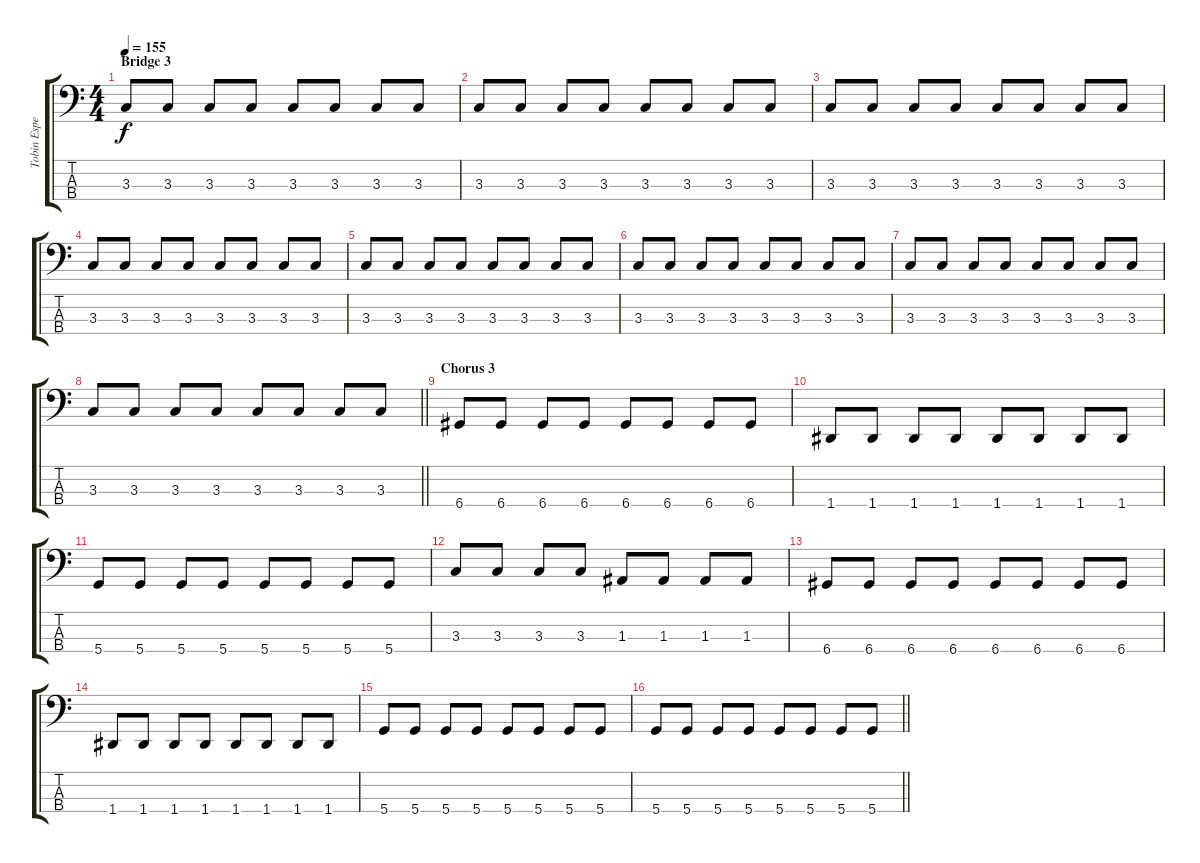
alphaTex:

\track ("Tobin Esperance (Bass Guitar)" "Tobin Espe") {instrument electricbassfinger}
\staff {score tabs}
\tuning (G2 D2 A1 D1) {hide}
\ts (4 4)
\section ("" "Bridge 3")
\tempo 155
\clef f4
\ks c
3.3.8{dy f} 3.3.8 3.3.8 3.3.8 3.3.8 3.3.8 3.3.8 3.3.8 |
3.3.8 3.3.8 3.3.8 3.3.8 3.3.8 3.3.8 3.3.8 3.3.8 |
3.3.8 3.3.8 3.3.8 3.3.8 3.3.8 3.3.8 3.3.8 3.3.8 |
3.3.8 3.3.8 3.3.8 3.3.8 3.3.8 3.3.8 3.3.8 3.3.8 |
3.3.8 3.3.8 3.3.8 3.3.8 3.3.8 3.3.8 3.3.8 3.3.8 |
3.3.8 3.3.8 3.3.8 3.3.8 3.3.8 3.3.8 3.3.8 3.3.8 |
3.3.8 3.3.8 3.3.8 3.3.8 3.3.8 3.3.8 3.3.8 3.3.8 |
\barLineRight lightlight
3.3.8 3.3.8 3.3.8 3.3.8 3.3.8 3.3.8 3.3.8 3.3.8 |
\section ("" "Chorus 3")
6.4.8 6.4.8 6.4.8 6.4.8 6.4.8 6.4.8 6.4.8 6.4.8 |
1.4.8 1.4.8 1.4.8 1.4.8 1.4.8 1.4.8 1.4.8 1.4.8 |
5.4.8 5.4.8 5.4.8 5.4.8 5.4.8 5.4.8 5.4.8 5.4.8 |
3.3.8 3.3.8 3.3.8 3.3.8 1.3.8 1.3.8 1.3.8 1.3.8 |
6.4.8 6.4.8 6.4.8 6.4.8 6.4.8 6.4.8 6.4.8 6.4.8 |
1.4.8 1.4.8 1.4.8 1.4.8 1.4.8 1.4.8 1.4.8 1.4.8 |
5.4.8 5.4.8 5.4.8 5.4.8 5.4.8 5.4.8 5.4.8 5.4.8 |
\barLineRight lightlight
5.4.8 5.4.8 5.4.8 5.4.8 5.4.8 5.4.8 5.4.8 5.4.8
